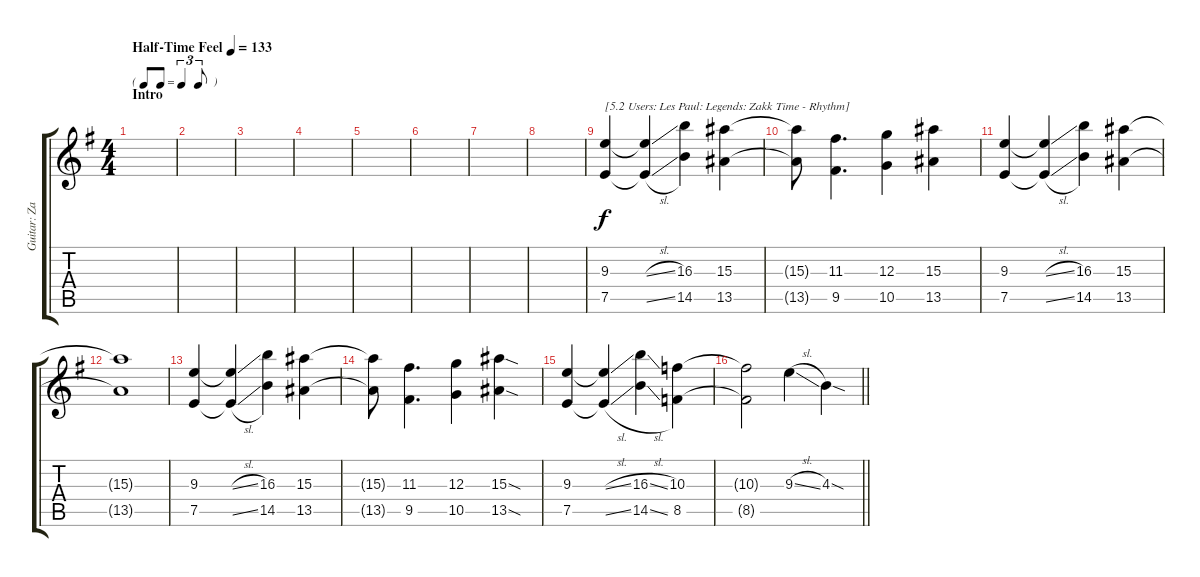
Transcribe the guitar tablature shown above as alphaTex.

\track ("Guitar: Zakk" "Guitar: Za") {instrument distortionguitar}
\staff {score tabs}
\tuning (E4 B3 G3 D3 A2 E2) {hide}
\ts (4 4)
\tf triplet8th
\section ("" "Intro")
\tempo (133 "Half-Time Feel")
\clef g2
\ks g
|
|
|
|
|
|
|
|
(9.3 7.5).4{txt "[5.2 Users: Les Paul: Legends: Zakk Time - Rhythm]"} (9.3{sl t} 7.5{sl t}).4 (16.3 14.5).4 (15.3 13.5).4 |
(15.3{t} 13.5{t}).8 (11.3 9.5).4{d} (12.3 10.5).4 (15.3 13.5).4 |
(9.3 7.5).4 (9.3{sl t} 7.5{sl t}).4 (16.3 14.5).4 (15.3 13.5).4 |
(15.3{t} 13.5{t}).1 |
(9.3 7.5).4 (9.3{sl t} 7.5{sl t}).4 (16.3 14.5).4 (15.3 13.5).4 |
(15.3{t} 13.5{t}).8 (11.3 9.5).4{d} (12.3 10.5).4 (15.3{sod} 13.5{sod}).4 |
(9.3 7.5).4 (9.3{sl t} 7.5{sl t}).4 (16.3{sl} 14.5{sl}).4 (10.3 8.5).4 |
\barLineRight lightlight
(10.3{t} 8.5{t}).2 9.3{sl}.4 4.3{sod}.4
